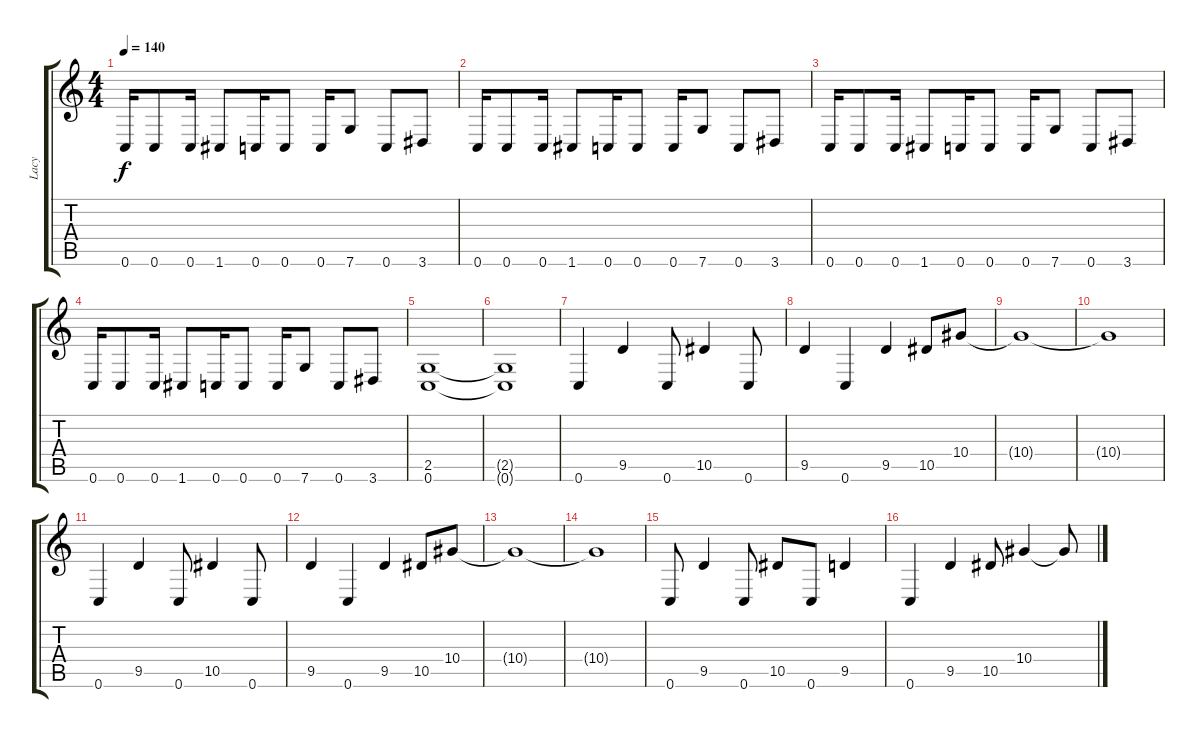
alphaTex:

\track ("Lacy" "Lacy") {instrument distortionguitar}
\staff {score tabs}
\tuning (C4 G3 Eb3 Bb2 F2 C2) {hide}
\ts (4 4)
\tempo 140
\clef g2
\ks c
0.6.16{dy f} 0.6.8 0.6.16 1.6.8 0.6.16 0.6.8 0.6.16 7.6.8 0.6.8 3.6.8 |
0.6.16 0.6.8 0.6.16 1.6.8 0.6.16 0.6.8 0.6.16 7.6.8 0.6.8 3.6.8 |
0.6.16 0.6.8 0.6.16 1.6.8 0.6.16 0.6.8 0.6.16 7.6.8 0.6.8 3.6.8 |
0.6.16 0.6.8 0.6.16 1.6.8 0.6.16 0.6.8 0.6.16 7.6.8 0.6.8 3.6.8 |
(2.5 0.6).1 |
(2.5{t} 0.6{t}).1 |
0.6.4 9.5.4 0.6.8 10.5.4 0.6.8 |
9.5.4 0.6.4 9.5.4 10.5.8 10.4.8 |
10.4{t}.1 |
10.4{t}.1 |
0.6.4 9.5.4 0.6.8 10.5.4 0.6.8 |
9.5.4 0.6.4 9.5.4 10.5.8 10.4.8 |
10.4{t}.1 |
10.4{t}.1 |
0.6.8 9.5.4 0.6.8 10.5.8 0.6.8 9.5.4 |
0.6.4 9.5.4 10.5.8 10.4.4 10.4{t}.8
